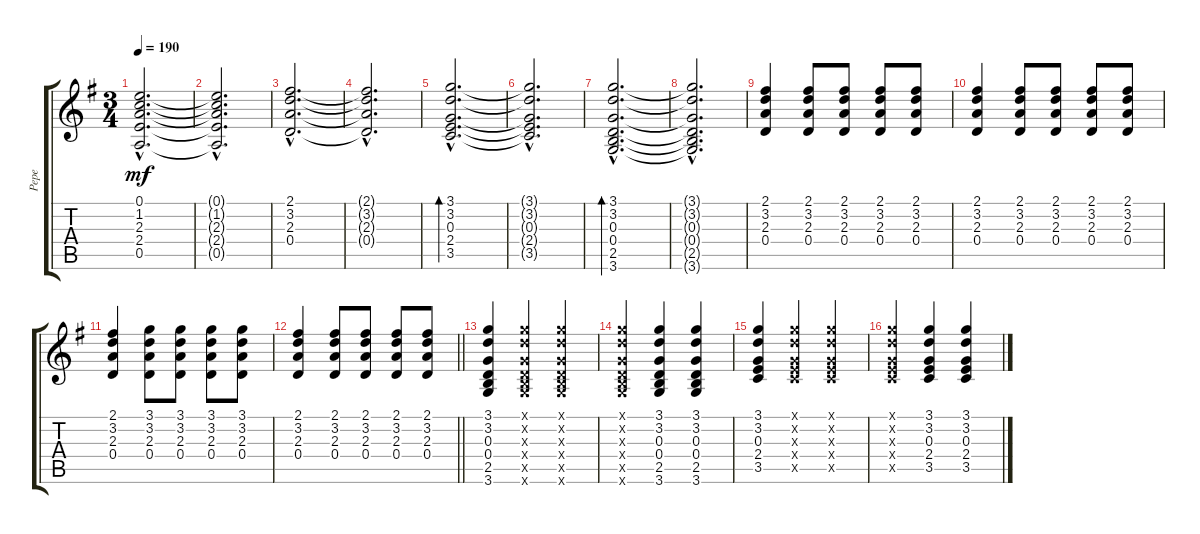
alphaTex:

\track ("Pepe" "Pepe") {instrument acousticguitarsteel}
\staff {score tabs}
\tuning (E4 B3 G3 D3 A2 E2) {hide}
\ts (3 4)
\tempo 190
\clef g2
\ks g
(0.1{hac} 1.2{hac} 2.3{hac} 2.4{hac} 0.5{hac}).2{d dy mf} |
(0.1{hac t} 1.2{hac t} 2.3{hac t} 2.4{hac t} 0.5{hac t}).2{d} |
(2.1{hac} 3.2{hac} 2.3{hac} 0.4{hac}).2{d} |
(2.1{hac t} 3.2{hac t} 2.3{hac t} 0.4{hac t}).2{d} |
(3.1{hac} 3.2{hac} 0.3{hac} 2.4{hac} 3.5{hac}).2{d bd 60} |
(3.1{hac t} 3.2{hac t} 0.3{hac t} 2.4{hac t} 3.5{hac t}).2{d} |
(3.1{hac} 3.2{hac} 0.3{hac} 0.4{hac} 2.5{hac} 3.6{hac}).2{d bd 60} |
(3.1{hac t} 3.2{hac t} 0.3{hac t} 0.4{hac t} 2.5{hac t} 3.6{hac t}).2{d} |
(2.1 3.2 2.3 0.4).4{volume 13 instrument acousticguitarnylon} (2.1 3.2 2.3 0.4).8 (2.1 3.2 2.3 0.4).8 (2.1 3.2 2.3 0.4).8 (2.1 3.2 2.3 0.4).8 |
(2.1 3.2 2.3 0.4).4 (2.1 3.2 2.3 0.4).8 (2.1 3.2 2.3 0.4).8 (2.1 3.2 2.3 0.4).8 (2.1 3.2 2.3 0.4).8 |
(2.1 3.2 2.3 0.4).4 (3.1 3.2 2.3 0.4).8 (3.1 3.2 2.3 0.4).8 (3.1 3.2 2.3 0.4).8 (3.1 3.2 2.3 0.4).8 |
\barLineRight lightlight
(2.1 3.2 2.3 0.4).4 (2.1 3.2 2.3 0.4).8 (2.1 3.2 2.3 0.4).8 (2.1 3.2 2.3 0.4).8 (2.1 3.2 2.3 0.4).8 |
(3.1 3.2 0.3 0.4 2.5 3.6).4 (3.1{x} 3.2{x} 0.3{x} 0.4{x} 2.5{x} 3.6{x}).4 (3.1{x} 3.2{x} 0.3{x} 0.4{x} 2.5{x} 3.6{x}).4 |
(3.1{x} 3.2{x} 0.3{x} 0.4{x} 2.5{x} 3.6{x}).4 (3.1 3.2 0.3 0.4 2.5 3.6).4 (3.1 3.2 0.3 0.4 2.5 3.6).4 |
(3.1 3.2 0.3 2.4 3.5).4 (3.1{x} 3.2{x} 0.3{x} 2.4{x} 3.5{x}).4 (3.1{x} 3.2{x} 0.3{x} 2.4{x} 3.5{x}).4 |
(3.1{x} 3.2{x} 0.3{x} 2.4{x} 3.5{x}).4 (3.1 3.2 0.3 2.4 3.5).4 (3.1 3.2 0.3 2.4 3.5).4
